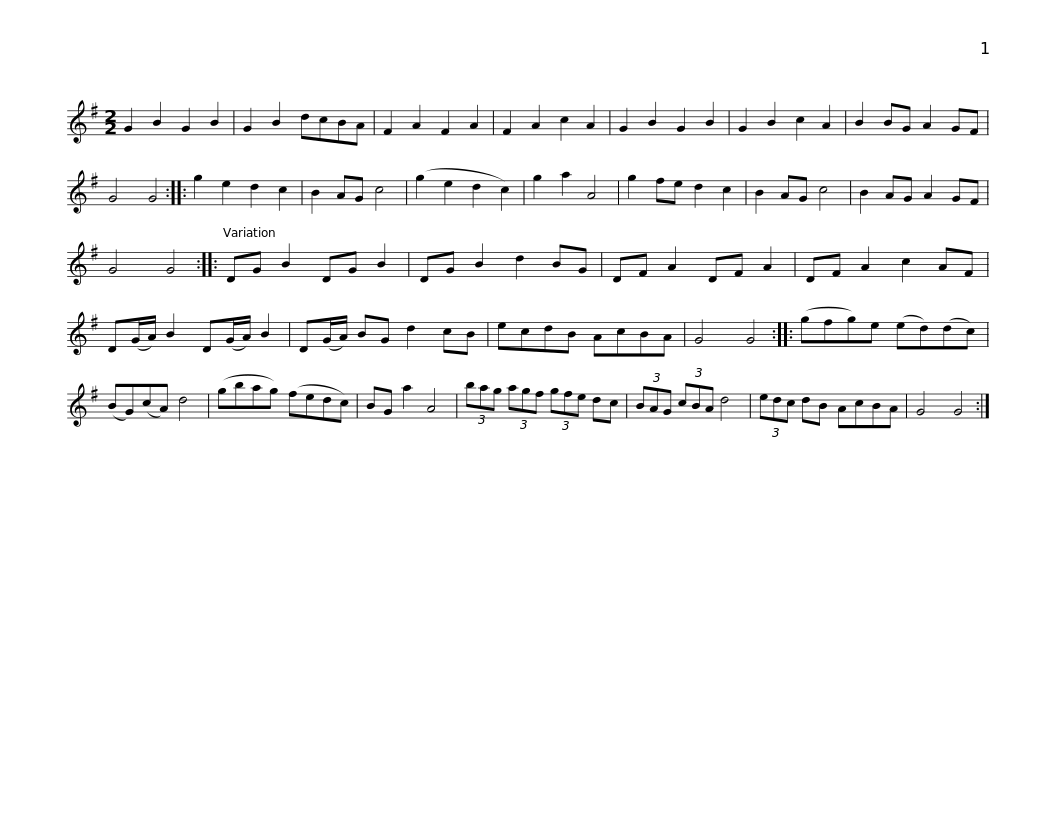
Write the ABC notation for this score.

X:1
L:1/8
M:2/2
I:linebreak $
K:G
V:1 treble
V:1
 G2 B2 G2 B2 | G2 B2 dcBA | F2 A2 F2 A2 | F2 A2 c2 A2 | G2 B2 G2 B2 | %5
 G2 B2 c2 A2 | B2 BG A2 GF | G4 G4 :: g2 e2 d2 c2 |$ B2 AG c4 | %10
 (g2 e2 d2 c2) | g2 a2 A4 | g2 fe d2 c2 | B2 AG c4 | B2 AG A2 GF | %15
 G4 G4 :: DG B2 DG B2 | DG B2 d2 BG |$ DF A2 DF A2 | DF A2 c2 AF | %20
 D(G/A/) B2 D(G/A/) B2 | D(G/A/) BG d2 cB | ecdB AcBA | G4 G4 ::$ (gfg)e (ed)(dc) | %25
 (BG)(cA) d4 | (gbag) (fedc) | BG a2 A4 | (3bag (3agf (3gfe dc | (3BAG (3cBA d4 |$ %30
 (3edc dB AcBA | G4 G4 :| %32
